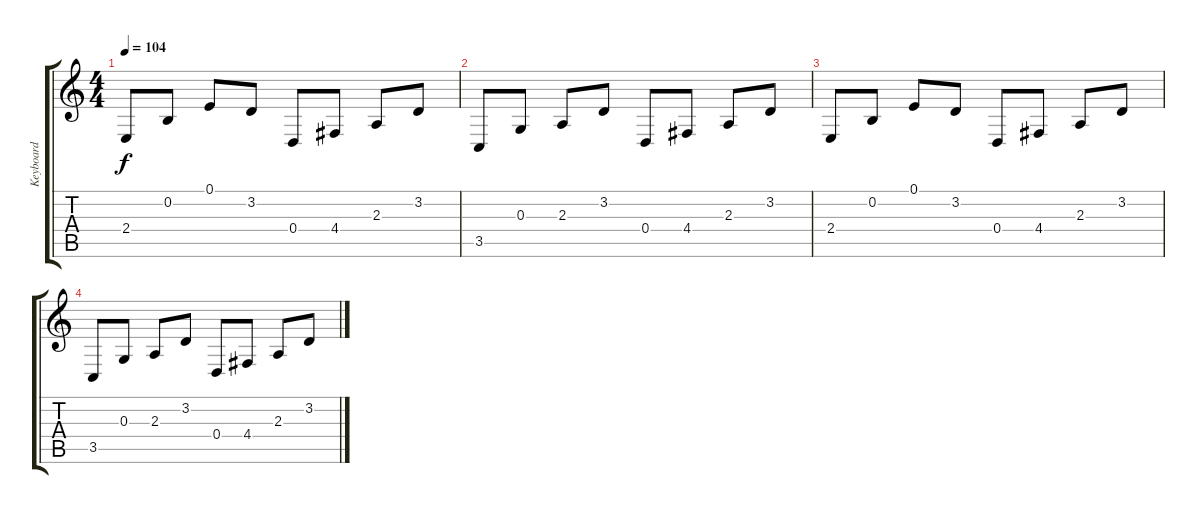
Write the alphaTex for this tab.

\track ("Keyboard" "Keyboard") {instrument acousticgrandpiano}
\staff {score tabs}
\tuning (E4 B3 G3 D3 A2 E2) {hide}
\ts (4 4)
\tempo 104
\clef g2
\ks c
2.4.8{dy f} 0.2.8 0.1.8 3.2.8 0.4.8 4.4.8 2.3.8 3.2.8 |
3.5.8 0.3.8 2.3.8 3.2.8 0.4.8 4.4.8 2.3.8 3.2.8 |
2.4.8 0.2.8 0.1.8 3.2.8 0.4.8 4.4.8 2.3.8 3.2.8 |
3.5.8 0.3.8 2.3.8 3.2.8 0.4.8 4.4.8 2.3.8 3.2.8
